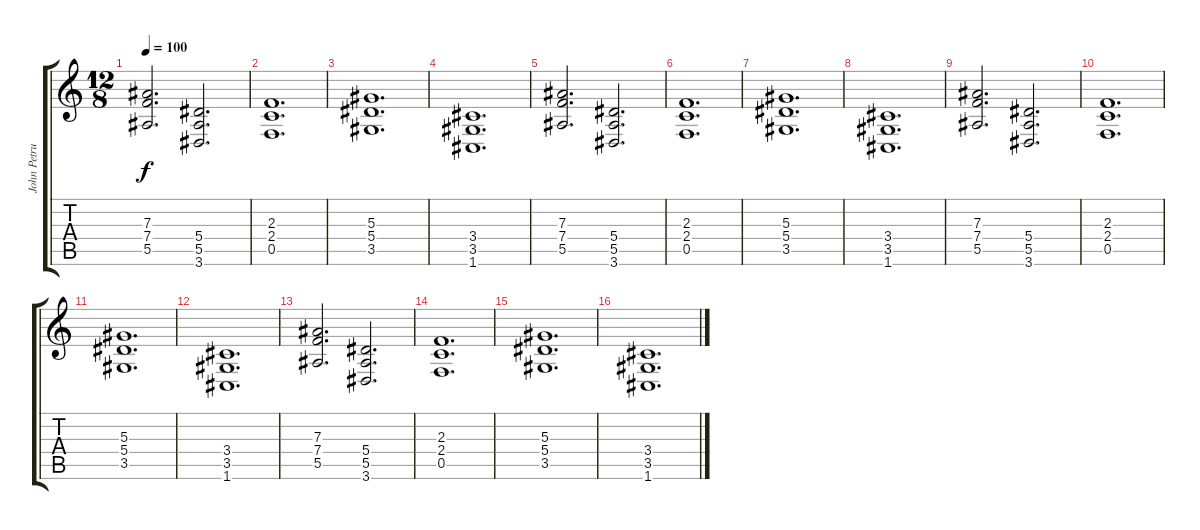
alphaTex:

\track ("John Petrucci" "John Petru") {instrument distortionguitar}
\staff {score tabs}
\tuning (C4 G3 Eb3 Bb2 F2 C2) {hide}
\ts (12 8)
\tempo 100
\clef g2
\ks c
(7.3 7.4 5.5).2{d dy f} (5.4 5.5 3.6).2{d} |
(2.3 2.4 0.5).1{d} |
(5.3 5.4 3.5).1{d} |
(3.4 3.5 1.6).1{d} |
(7.3 7.4 5.5).2{d} (5.4 5.5 3.6).2{d} |
(2.3 2.4 0.5).1{d} |
(5.3 5.4 3.5).1{d} |
(3.4 3.5 1.6).1{d} |
(7.3 7.4 5.5).2{d} (5.4 5.5 3.6).2{d} |
(2.3 2.4 0.5).1{d} |
(5.3 5.4 3.5).1{d} |
(3.4 3.5 1.6).1{d} |
(7.3 7.4 5.5).2{d} (5.4 5.5 3.6).2{d} |
(2.3 2.4 0.5).1{d} |
(5.3 5.4 3.5).1{d} |
(3.4 3.5 1.6).1{d}
